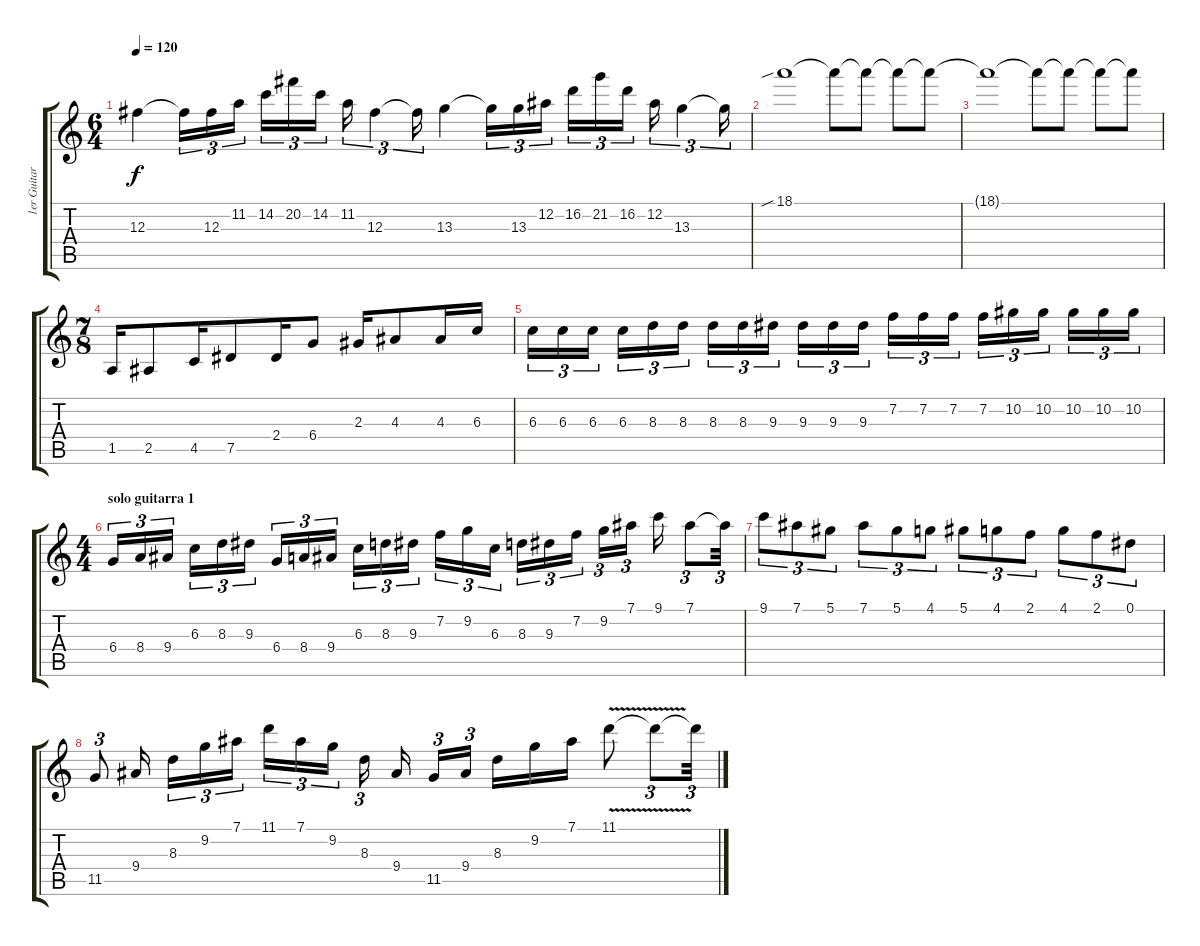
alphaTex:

\track ("1er Guitarra" "1er Guitar") {instrument overdrivenguitar}
\staff {score tabs}
\tuning (Eb4 Bb3 Gb3 Db3 Ab2 Eb2) {hide}
\ts (6 4)
\tempo 120
\clef g2
\ks c
12.3.4{dy f} 12.3{t}.16{tu (3 2)} 12.3.16{tu (3 2)} 11.2.16{tu (3 2)} 14.2.16{tu (3 2)} 20.2.16{tu (3 2)} 14.2.16{tu (3 2)} 11.2.16{tu (3 2)} 12.3.4{tu (3 2)} 12.3{t}.16{tu (3 2)} 13.3.4 13.3{t}.16{tu (3 2)} 13.3.16{tu (3 2)} 12.2.16{tu (3 2)} 16.2.16{tu (3 2)} 21.2.16{tu (3 2)} 16.2.16{tu (3 2)} 12.2.16{tu (3 2)} 13.3.4{tu (3 2)} 13.3{t}.16{tu (3 2)} |
18.1{sib}.1 18.1{t}.8 18.1{t}.8 18.1{t}.8 18.1{t}.8 |
18.1{t}.1 18.1{t}.8 18.1{t}.8 18.1{t}.8 18.1{t}.8 |
\ts (7 8)
1.5.16 2.5.8 4.5.16 7.5.8 2.4.16 6.4.8 2.3.16 4.3.8 4.3.16 6.3.16 |
6.3.16{tu (3 2)} 6.3.16{tu (3 2)} 6.3.16{tu (3 2)} 6.3.16{tu (3 2)} 8.3.16{tu (3 2)} 8.3.16{tu (3 2)} 8.3.16{tu (3 2)} 8.3.16{tu (3 2)} 9.3.16{tu (3 2)} 9.3.16{tu (3 2)} 9.3.16{tu (3 2)} 9.3.16{tu (3 2)} 7.2.16{tu (3 2)} 7.2.16{tu (3 2)} 7.2.16{tu (3 2)} 7.2.16{tu (3 2)} 10.2.16{tu (3 2)} 10.2.16{tu (3 2)} 10.2.16{tu (3 2)} 10.2.16{tu (3 2)} 10.2.16{tu (3 2)} |
\ts (4 4)
\section ("" "solo guitarra 1")
6.4.16{tu (3 2)} 8.4.16{tu (3 2)} 9.4.16{tu (3 2)} 6.3.16{tu (3 2)} 8.3.16{tu (3 2)} 9.3.16{tu (3 2)} 6.4.16{tu (3 2)} 8.4.16{tu (3 2)} 9.4.16{tu (3 2)} 6.3.16{tu (3 2)} 8.3.16{tu (3 2)} 9.3.16{tu (3 2)} 7.2.16{tu (3 2)} 9.2.16{tu (3 2)} 6.3.16{tu (3 2)} 8.3.16{tu (3 2)} 9.3.16{tu (3 2)} 7.2.16{tu (3 2)} 9.2.16{tu (3 2)} 7.1.16{tu (3 2)} 9.1.16 7.1.8{tu (3 2)} 7.1{t}.32{tu (3 2)} |
9.1.8{tu (3 2)} 7.1.8{tu (3 2)} 5.1.8{tu (3 2)} 7.1.8{tu (3 2)} 5.1.8{tu (3 2)} 4.1.8{tu (3 2)} 5.1.8{tu (3 2)} 4.1.8{tu (3 2)} 2.1.8{tu (3 2)} 4.1.8{tu (3 2)} 2.1.8{tu (3 2)} 0.1.8{tu (3 2)} |
11.5.8{tu (3 2)} 9.4.16 8.3.16{tu (3 2)} 9.2.16{tu (3 2)} 7.1.16{tu (3 2)} 11.1.16{tu (3 2)} 7.1.16{tu (3 2)} 9.2.16{tu (3 2)} 8.3.16{tu (3 2)} 9.4.16 11.5.16{tu (3 2)} 9.4.16{tu (3 2)} 8.3.16 9.2.16 7.1.16 11.1{v}.8 11.1{t}.8{tu (3 2)} 11.1{t}.32{tu (3 2)}
